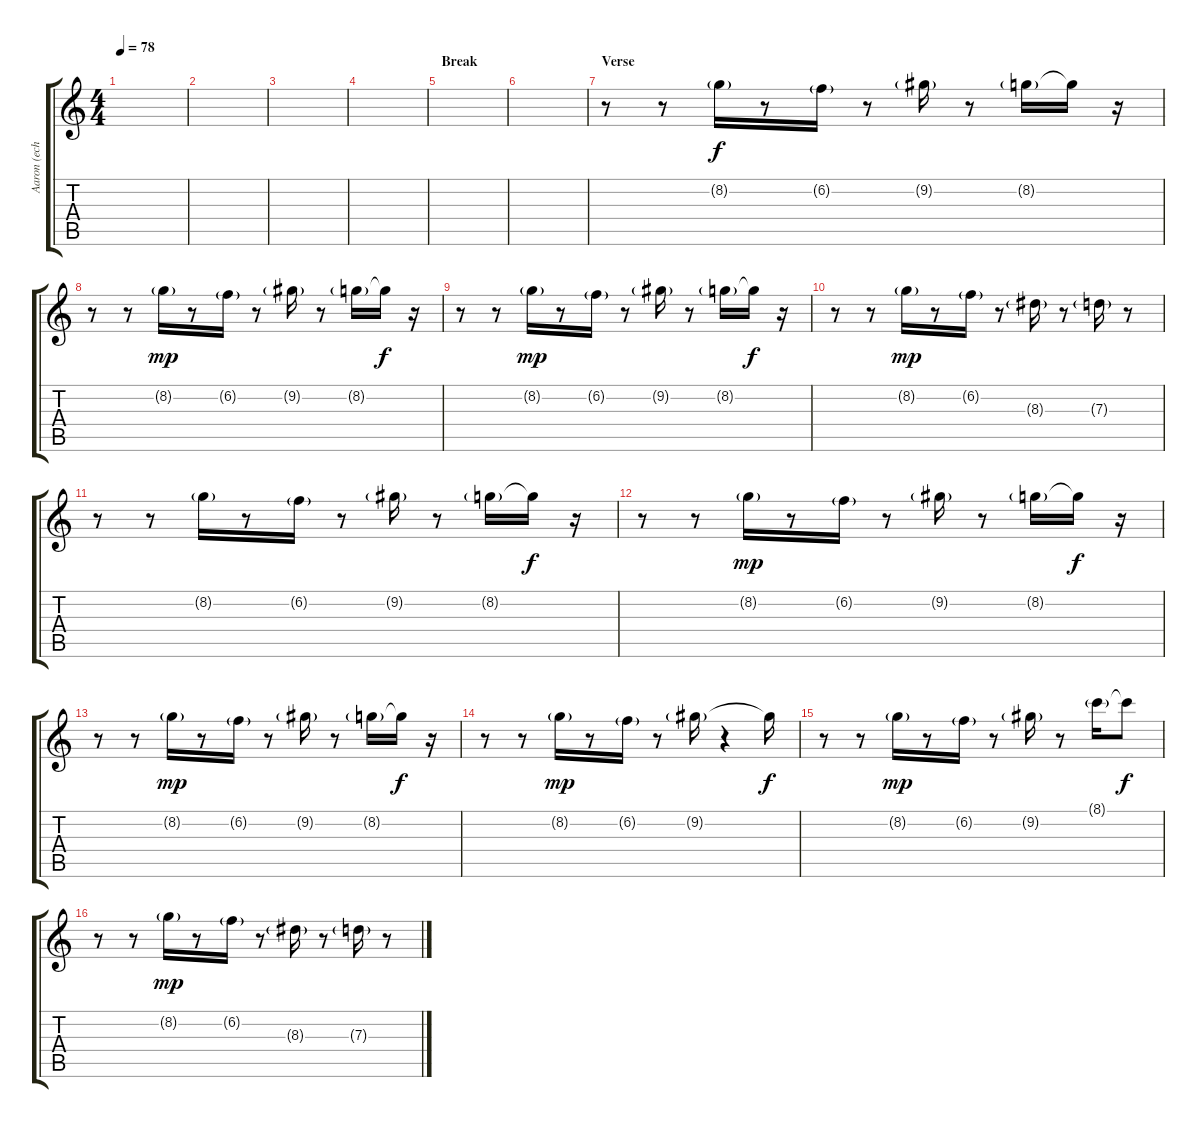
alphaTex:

\track ("Aaron (echo effect)" "Aaron (ech") {instrument electricguitarjazz}
\staff {score tabs}
\tuning (E4 B3 G3 D3 A2 E2) {hide}
\ts (4 4)
\tempo 78
\clef g2
\ks c
|
|
|
|
\section ("" "Break")
|
|
\section ("" "Verse")
r.8 r.8 8.2{g}.16 r.8 6.2{g}.16 r.8 9.2{g}.16 r.8 8.2{g}.16 8.2{t}.16{dy f} r.16 |
r.8 r.8 8.2{g}.16{dy mp} r.8 6.2{g}.16 r.8 9.2{g}.16 r.8 8.2{g}.16 8.2{t}.16{dy f} r.16 |
r.8 r.8 8.2{g}.16{dy mp} r.8 6.2{g}.16 r.8 9.2{g}.16 r.8 8.2{g}.16 8.2{t}.16{dy f} r.16 |
r.8 r.8 8.2{g}.16{dy mp} r.8 6.2{g}.16 r.8 8.3{g}.16 r.8 7.3{g}.16 r.8 |
r.8 r.8 8.2{g}.16 r.8 6.2{g}.16 r.8 9.2{g}.16 r.8 8.2{g}.16 8.2{t}.16{dy f} r.16 |
r.8 r.8 8.2{g}.16{dy mp} r.8 6.2{g}.16 r.8 9.2{g}.16 r.8 8.2{g}.16 8.2{t}.16{dy f} r.16 |
r.8 r.8 8.2{g}.16{dy mp} r.8 6.2{g}.16 r.8 9.2{g}.16 r.8 8.2{g}.16 8.2{t}.16{dy f} r.16 |
r.8 r.8 8.2{g}.16{dy mp} r.8 6.2{g}.16 r.8 9.2{g}.16 r.4 9.2{t}.16{dy f} |
r.8 r.8 8.2{g}.16{dy mp} r.8 6.2{g}.16 r.8 9.2{g}.16 r.8 8.1{g}.16 8.1{t}.8{dy f} |
r.8 r.8 8.2{g}.16{dy mp} r.8 6.2{g}.16 r.8 8.3{g}.16 r.8 7.3{g}.16 r.8
